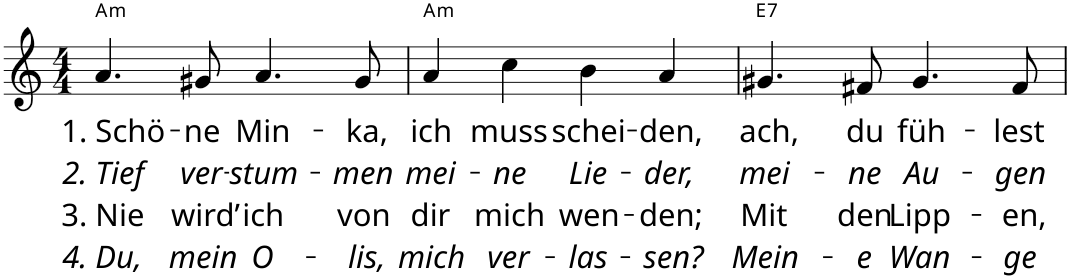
**kern	**text	**text	**text	**text	**harte
*part1	*part1	*part1	*part1	*part1	*part1
*staff1	*staff1	*staff1	*staff1	*staff1	*
*I"Voice	*	*	*	*	*
*I'Voice	*	*	*	*	*
*clefG2	*	*	*	*	*
*k[]	*	*	*	*	*
*M4/4	*	*	*	*	*
=1	=1	=1	=1	=1	=1
!	!LO:LY:b	!LO:LY:b	!LO:LY:b	!LO:LY:b	!LO:H:kt=m
4.a/	1. Schö-	2. Tief	3. Nie	4. Du,	A:min
!	!LO:LY:b	!LO:LY:b	!LO:LY:b	!LO:LY:b	!
8g#X/	-ne	ver-	wird’	mein	.
!	!LO:LY:b	!LO:LY:b	!LO:LY:b	!LO:LY:b	!
4.a/	Min-	-stum-	ich	O-	.
!	!LO:LY:b	!LO:LY:b	!LO:LY:b	!LO:LY:b	!
8g#/	-ka,	-men	von	-lis,	.
=2	=2	=2	=2	=2	=2
!	!LO:LY:b	!LO:LY:b	!LO:LY:b	!LO:LY:b	!LO:H:kt=m
4a/	ich	mei-	dir	mich	A:min
!	!LO:LY:b	!LO:LY:b	!LO:LY:b	!LO:LY:b	!
4cc\	muss	-ne	mich	ver-	.
!	!LO:LY:b	!LO:LY:b	!LO:LY:b	!LO:LY:b	!
4b\	schei-	Lie-	wen-	-las-	.
!	!LO:LY:b	!LO:LY:b	!LO:LY:b	!LO:LY:b	!
4a/	-den,	-der,	-den;	-sen?	.
=3	=3	=3	=3	=3	=3
!	!LO:LY:b	!LO:LY:b	!LO:LY:b	!LO:LY:b	!LO:H:kt=7
4.g#X/	ach,	mei-	Mit	Mein-	E:7
!	!LO:LY:b	!LO:LY:b	!LO:LY:b	!LO:LY:b	!
8f#X/	du	-ne	den	-e	.
!	!LO:LY:b	!LO:LY:b	!LO:LY:b	!LO:LY:b	!
4.g#/	füh-	Au-	Lipp-	Wan-	.
!	!LO:LY:b	!LO:LY:b	!LO:LY:b	!LO:LY:b	!
8f#/	-lest	-gen	-en,	-ge	.
=	=	=	=	=	=
*-	*-	*-	*-	*-	*-
